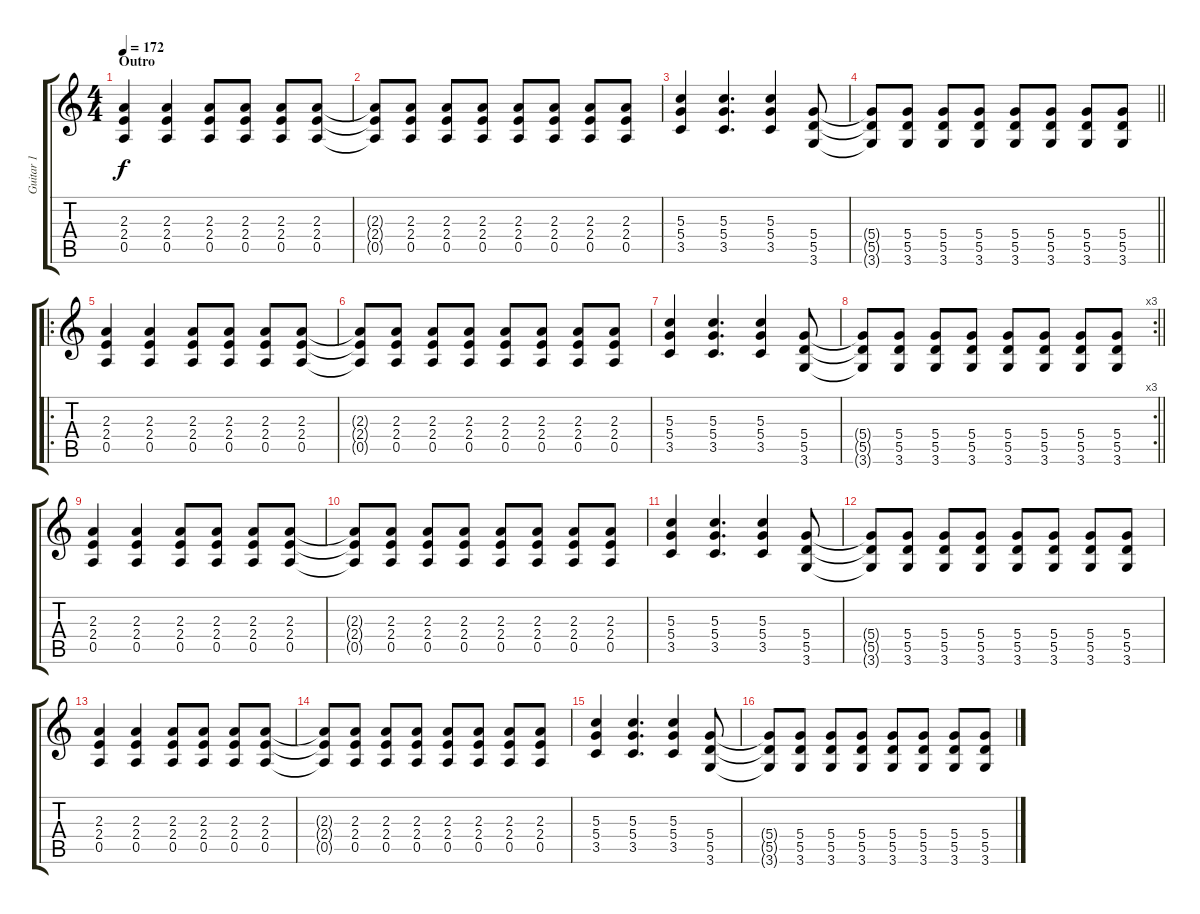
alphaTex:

\track ("Guitar 1" "Guitar 1") {instrument distortionguitar}
\staff {score tabs}
\tuning (E4 B3 G3 D3 A2 E2) {hide}
\ts (4 4)
\section ("" "Outro")
\tempo 172
\clef g2
\ks c
(2.3 2.4 0.5).4{dy f} (2.3 2.4 0.5).4 (2.3 2.4 0.5).8 (2.3 2.4 0.5).8 (2.3 2.4 0.5).8 (2.3 2.4 0.5).8 |
(2.3{t} 2.4{t} 0.5{t}).8 (2.3 2.4 0.5).8 (2.3 2.4 0.5).8 (2.3 2.4 0.5).8 (2.3 2.4 0.5).8 (2.3 2.4 0.5).8 (2.3 2.4 0.5).8 (2.3 2.4 0.5).8 |
(5.3 5.4 3.5).4 (5.3 5.4 3.5).4{d} (5.3 5.4 3.5).4 (5.4 5.5 3.6).8 |
\barLineRight lightlight
(5.4{t} 5.5{t} 3.6{t}).8 (5.4 5.5 3.6).8 (5.4 5.5 3.6).8 (5.4 5.5 3.6).8 (5.4 5.5 3.6).8 (5.4 5.5 3.6).8 (5.4 5.5 3.6).8 (5.4 5.5 3.6).8 |
\ro
(2.3 2.4 0.5).4 (2.3 2.4 0.5).4 (2.3 2.4 0.5).8 (2.3 2.4 0.5).8 (2.3 2.4 0.5).8 (2.3 2.4 0.5).8 |
(2.3{t} 2.4{t} 0.5{t}).8 (2.3 2.4 0.5).8 (2.3 2.4 0.5).8 (2.3 2.4 0.5).8 (2.3 2.4 0.5).8 (2.3 2.4 0.5).8 (2.3 2.4 0.5).8 (2.3 2.4 0.5).8 |
(5.3 5.4 3.5).4 (5.3 5.4 3.5).4{d} (5.3 5.4 3.5).4 (5.4 5.5 3.6).8 |
\rc 3
\barLineRight lightlight
(5.4{t} 5.5{t} 3.6{t}).8 (5.4 5.5 3.6).8 (5.4 5.5 3.6).8 (5.4 5.5 3.6).8 (5.4 5.5 3.6).8 (5.4 5.5 3.6).8 (5.4 5.5 3.6).8 (5.4 5.5 3.6).8 |
(2.3 2.4 0.5).4{volume 7} (2.3 2.4 0.5).4 (2.3 2.4 0.5).8 (2.3 2.4 0.5).8 (2.3 2.4 0.5).8 (2.3 2.4 0.5).8 |
(2.3{t} 2.4{t} 0.5{t}).8 (2.3 2.4 0.5).8 (2.3 2.4 0.5).8 (2.3 2.4 0.5).8 (2.3 2.4 0.5).8 (2.3 2.4 0.5).8 (2.3 2.4 0.5).8 (2.3 2.4 0.5).8 |
(5.3 5.4 3.5).4 (5.3 5.4 3.5).4{d} (5.3 5.4 3.5).4 (5.4 5.5 3.6).8 |
(5.4{t} 5.5{t} 3.6{t}).8 (5.4 5.5 3.6).8 (5.4 5.5 3.6).8 (5.4 5.5 3.6).8 (5.4 5.5 3.6).8 (5.4 5.5 3.6).8 (5.4 5.5 3.6).8 (5.4 5.5 3.6).8 |
(2.3 2.4 0.5).4{volume 3} (2.3 2.4 0.5).4 (2.3 2.4 0.5).8 (2.3 2.4 0.5).8 (2.3 2.4 0.5).8 (2.3 2.4 0.5).8 |
(2.3{t} 2.4{t} 0.5{t}).8 (2.3 2.4 0.5).8 (2.3 2.4 0.5).8 (2.3 2.4 0.5).8 (2.3 2.4 0.5).8 (2.3 2.4 0.5).8 (2.3 2.4 0.5).8 (2.3 2.4 0.5).8 |
(5.3 5.4 3.5).4 (5.3 5.4 3.5).4{d} (5.3 5.4 3.5).4 (5.4 5.5 3.6).8 |
(5.4{t} 5.5{t} 3.6{t}).8 (5.4 5.5 3.6).8 (5.4 5.5 3.6).8 (5.4 5.5 3.6).8 (5.4 5.5 3.6).8 (5.4 5.5 3.6).8 (5.4 5.5 3.6).8 (5.4 5.5 3.6).8
